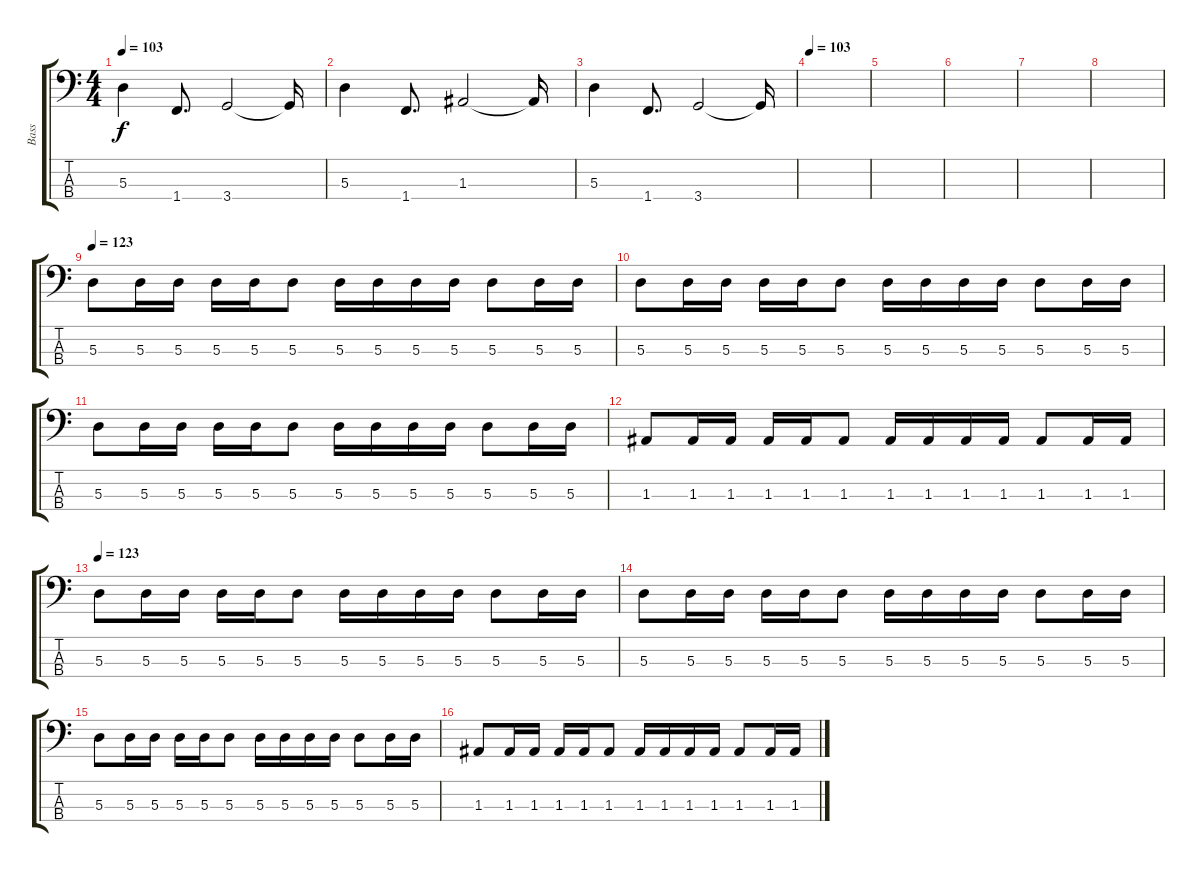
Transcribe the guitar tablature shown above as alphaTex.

\track ("Bass" "Bass") {instrument electricbassfinger}
\staff {score tabs}
\tuning (G2 D2 A1 E1) {hide}
\ts (4 4)
\tempo 103
\clef f4
\ks c
5.3.4{dy f} 1.4.8{d} 3.4.2 3.4{t}.16 |
5.3.4 1.4.8{d} 1.3.2 1.3{t}.16 |
5.3.4 1.4.8{d} 3.4.2 3.4{t}.16 |
\tempo 103
|
|
|
|
|
\tempo 123
5.3.8 5.3.16 5.3.16 5.3.16 5.3.16 5.3.8 5.3.16 5.3.16 5.3.16 5.3.16 5.3.8 5.3.16 5.3.16 |
5.3.8 5.3.16 5.3.16 5.3.16 5.3.16 5.3.8 5.3.16 5.3.16 5.3.16 5.3.16 5.3.8 5.3.16 5.3.16 |
5.3.8 5.3.16 5.3.16 5.3.16 5.3.16 5.3.8 5.3.16 5.3.16 5.3.16 5.3.16 5.3.8 5.3.16 5.3.16 |
1.3.8 1.3.16 1.3.16 1.3.16 1.3.16 1.3.8 1.3.16 1.3.16 1.3.16 1.3.16 1.3.8 1.3.16 1.3.16 |
\tempo 123
5.3.8 5.3.16 5.3.16 5.3.16 5.3.16 5.3.8 5.3.16 5.3.16 5.3.16 5.3.16 5.3.8 5.3.16 5.3.16 |
5.3.8 5.3.16 5.3.16 5.3.16 5.3.16 5.3.8 5.3.16 5.3.16 5.3.16 5.3.16 5.3.8 5.3.16 5.3.16 |
5.3.8 5.3.16 5.3.16 5.3.16 5.3.16 5.3.8 5.3.16 5.3.16 5.3.16 5.3.16 5.3.8 5.3.16 5.3.16 |
1.3.8 1.3.16 1.3.16 1.3.16 1.3.16 1.3.8 1.3.16 1.3.16 1.3.16 1.3.16 1.3.8 1.3.16 1.3.16
